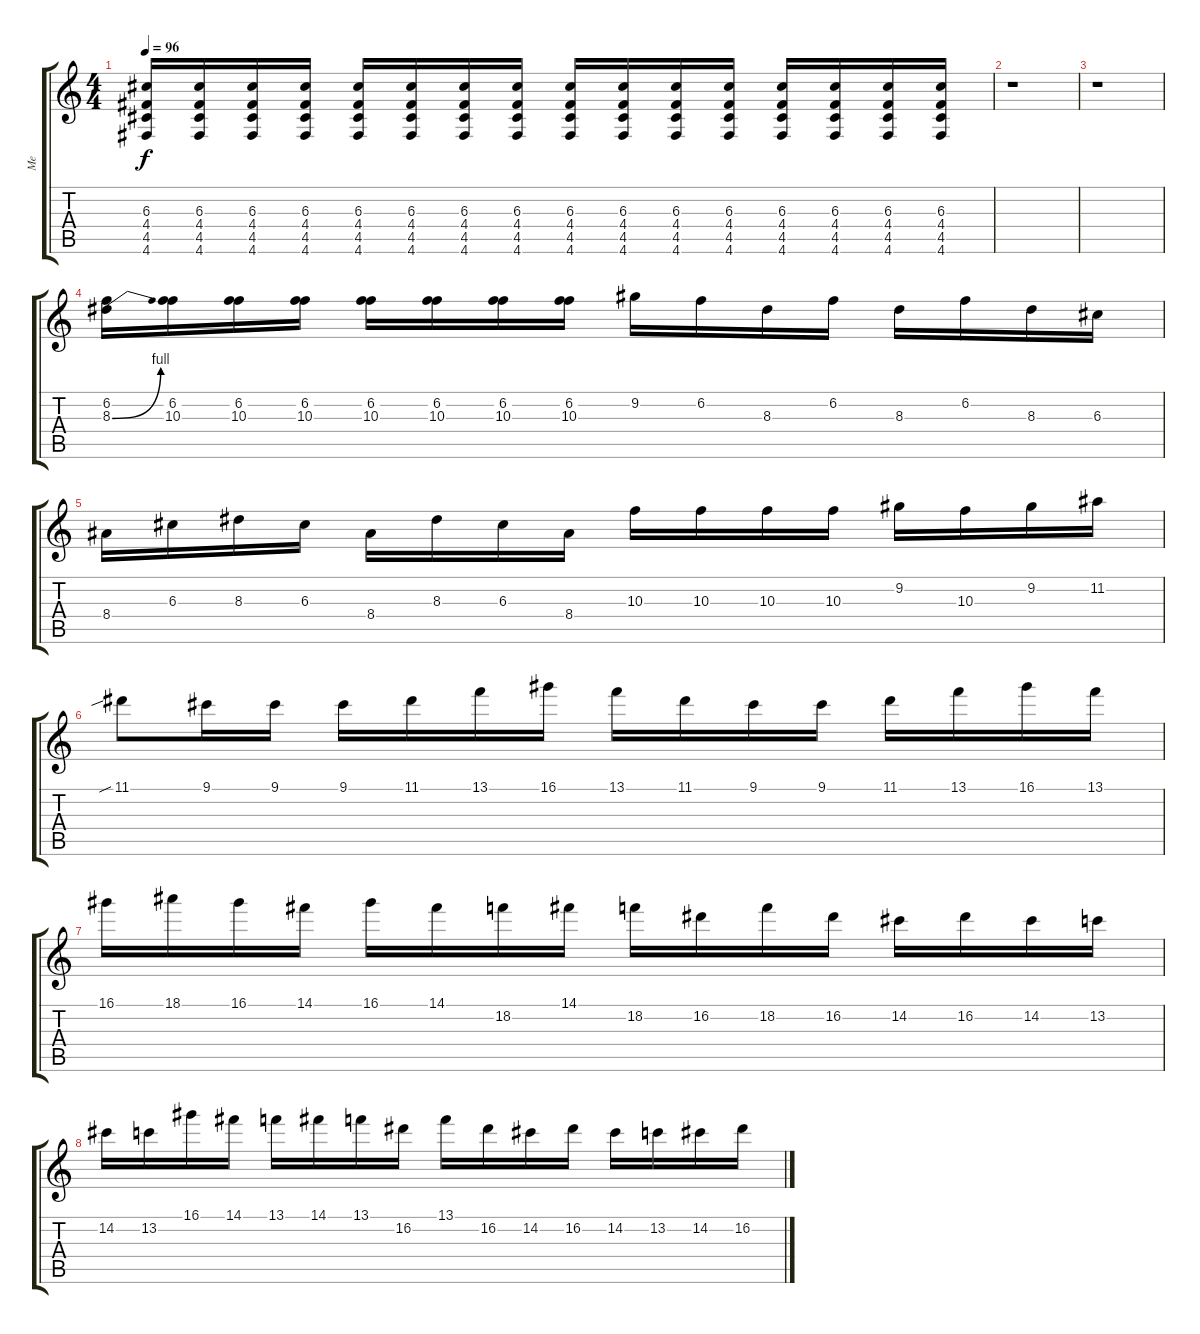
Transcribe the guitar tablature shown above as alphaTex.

\track ("Me" "Me") {instrument acousticguitarsteel}
\staff {score tabs}
\tuning (E4 B3 G3 D3 A2 D2) {hide}
\ts (4 4)
\tempo 96
\clef g2
\ks c
(6.3 4.4 4.5 4.6).16{dy f} (6.3 4.4 4.5 4.6).16 (6.3 4.4 4.5 4.6).16 (6.3 4.4 4.5 4.6).16 (6.3 4.4 4.5 4.6).16 (6.3 4.4 4.5 4.6).16 (6.3 4.4 4.5 4.6).16 (6.3 4.4 4.5 4.6).16 (6.3 4.4 4.5 4.6).16 (6.3 4.4 4.5 4.6).16 (6.3 4.4 4.5 4.6).16 (6.3 4.4 4.5 4.6).16 (6.3 4.4 4.5 4.6).16 (6.3 4.4 4.5 4.6).16 (6.3 4.4 4.5 4.6).16 (6.3 4.4 4.5 4.6).16 |
r.1 |
r.1 |
(6.2 8.3{be (bend 0 0 60 4)}).16 (6.2 10.3).16 (6.2 10.3).16 (6.2 10.3).16 (6.2 10.3).16 (6.2 10.3).16 (6.2 10.3).16 (6.2 10.3).16 9.2.16 6.2.16 8.3.16 6.2.16 8.3.16 6.2.16 8.3.16 6.3.16 |
8.4.16 6.3.16 8.3.16 6.3.16 8.4.16 8.3.16 6.3.16 8.4.16 10.3.16 10.3.16 10.3.16 10.3.16 9.2.16 10.3.16 9.2.16 11.2.16 |
11.1{sib}.8 9.1.16 9.1.16 9.1.16 11.1.16 13.1.16 16.1.16 13.1.16 11.1.16 9.1.16 9.1.16 11.1.16 13.1.16 16.1.16 13.1.16 |
16.1.16 18.1.16 16.1.16 14.1.16 16.1.16 14.1.16 18.2.16 14.1.16 18.2.16 16.2.16 18.2.16 16.2.16 14.2.16 16.2.16 14.2.16 13.2.16 |
14.2.16 13.2.16 16.1.16 14.1.16 13.1.16 14.1.16 13.1.16 16.2.16 13.1.16 16.2.16 14.2.16 16.2.16 14.2.16 13.2.16 14.2.16 16.2.16
